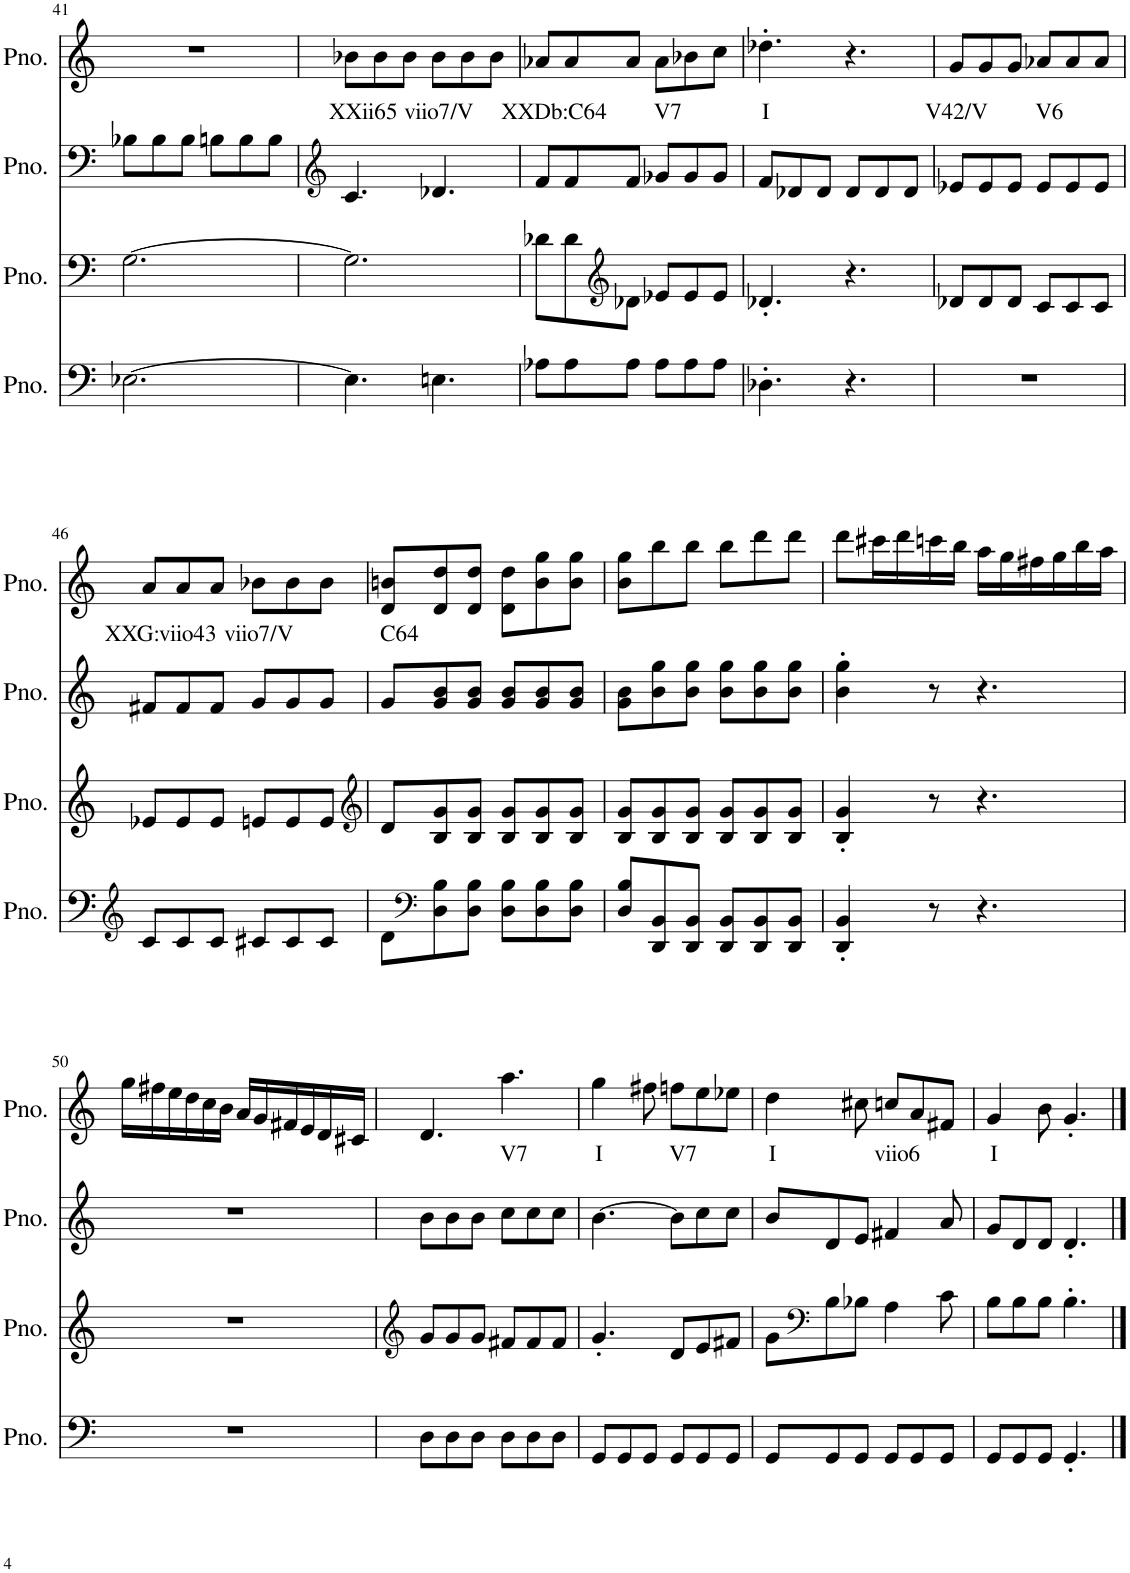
**kern	**kern	**kern	**kern	**text
*part4	*part3	*part2	*part1	*part1
*staff4	*staff3	*staff2	*staff1	*staff1
*I"Piano	*I"Piano	*I"Piano	*I"Piano, MIDI File Track 4 Ch4	*
*I'Pno.	*I'Pno.	*I'Pno.	*I'Pno.	*
!!LO:PB:g=z
*clefF4	*clefF4	*clefF4	*clefG2	*
*k[]	*k[]	*k[]	*k[]	*
*M6/8	*M6/8	*M6/8	*M6/8	*
=41	=41	=41	=41	=41
[2.E-X\	[2.G\	8B-X\L	2.r	.
.	.	8B-\	.	.
.	.	8B-\J	.	.
.	.	8Bn\L	.	.
.	.	8B\	.	.
.	.	8B\J	.	.
=42	=42	=42	=42	=42
*	*	*clefG2	*	*
!	!	!	!	!LO:LY:b
4.E-\]	2.G\]	4.c/	8b-X\L	XXii65
.	.	.	8b-\	.
.	.	.	8b-\J	.
!	!	!	!	!LO:LY:b
4.En\	.	4.d-X/	8b-\L	viio7/V
.	.	.	8b-\	.
.	.	.	8b-\J	.
=43	=43	=43	=43	=43
!	!	!	!	!LO:LY:b
8A-X\L	8d-X\L	8f/L	8a-X/L	XXDb:C64
8A-\	8d-\	8f/	8a-/	.
*	*clefG2	*	*	*
8A-\J	8d-X\J	8f/J	8a-/J	.
!	!	!	!	!LO:LY:b
8A-\L	8e-X/L	8g-X/L	8a-\L	V7
8A-\	8e-/	8g-/	8b-X\	.
8A-\J	8e-/J	8g-/J	8cc\J	.
=44	=44	=44	=44	=44
!	!	!	!	!LO:LY:b
4.D-X'\	4.d-X'/	8f/L	4.dd-X'\	I
.	.	8d-X/	.	.
.	.	8d-/J	.	.
4.r	4.r	8d-/L	4.r	.
.	.	8d-/	.	.
.	.	8d-/J	.	.
=45	=45	=45	=45	=45
!	!	!	!	!LO:LY:b
2.r	8d-X/L	8e-X/L	8g/L	V42/V
.	8d-/	8e-/	8g/	.
.	8d-/J	8e-/J	8g/J	.
!	!	!	!	!LO:LY:b
.	8c/L	8e-/L	8a-X/L	V6
.	8c/	8e-/	8a-/	.
.	8c/J	8e-/J	8a-/J	.
!!LO:LB:g=z
=46	=46	=46	=46	=46
*clefG2	*	*	*	*
!	!	!	!	!LO:LY:b
8c/L	8e-X/L	8f#X/L	8a/L	XXG:viio43
8c/	8e-/	8f#/	8a/	.
8c/J	8e-/J	8f#/J	8a/J	.
!	!	!	!	!LO:LY:b
8c#X/L	8en/L	8g/L	8b-X\L	viio7/V
8c#/	8e/	8g/	8b-\	.
8c#/J	8e/J	8g/J	8b-\J	.
=47	=47	=47	=47	=47
*	*clefG2	*	*	*
!	!	!	!	!LO:LY:b
8d\L	8d/L	8g/L	8d/ 8bn/L	C64
*clefF4	*	*	*	*
8D\ 8B\	8B/ 8g/	8g/ 8b/	8d/ 8dd/	.
8D\ 8B\J	8B/ 8g/J	8g/ 8b/J	8d/ 8dd/J	.
8D\ 8B\L	8B/ 8g/L	8g/ 8b/L	8d\ 8dd\L	.
8D\ 8B\	8B/ 8g/	8g/ 8b/	8b\ 8gg\	.
8D\ 8B\J	8B/ 8g/J	8g/ 8b/J	8b\ 8gg\J	.
=48	=48	=48	=48	=48
8D/ 8B/L	8B/ 8g/L	8g\ 8b\L	8b\ 8gg\L	.
8DD/ 8BB/	8B/ 8g/	8b\ 8gg\	8bb\	.
8DD/ 8BB/J	8B/ 8g/J	8b\ 8gg\J	8bb\J	.
8DD/ 8BB/L	8B/ 8g/L	8b\ 8gg\L	8bb\L	.
8DD/ 8BB/	8B/ 8g/	8b\ 8gg\	8ddd\	.
8DD/ 8BB/J	8B/ 8g/J	8b\ 8gg\J	8ddd\J	.
=49	=49	=49	=49	=49
4DD/' 4BB/'	4B/' 4g/'	4b\' 4gg\'	8ddd\L	.
.	.	.	16ccc#X\L	.
.	.	.	16ddd\	.
8r	8r	8r	16cccn\	.
.	.	.	16bb\JJ	.
4.r	4.r	4.r	16aa\LL	.
.	.	.	16gg\	.
.	.	.	16ff#X\	.
.	.	.	16gg\	.
.	.	.	16bb\	.
.	.	.	16aa\JJ	.
!!LO:LB:g=z
=50	=50	=50	=50	=50
2.r	2.r	2.r	16gg\LL	.
.	.	.	16ff#X\	.
.	.	.	16ee\	.
.	.	.	16dd\	.
.	.	.	16cc\	.
.	.	.	16b\JJ	.
.	.	.	16a/LL	.
.	.	.	16g/	.
.	.	.	16f#X/	.
.	.	.	16e/	.
.	.	.	16d/	.
.	.	.	16c#X/JJ	.
=51	=51	=51	=51	=51
*	*clefG2	*	*	*
8D\L	8g/L	8b\L	4.d/	.
8D\	8g/	8b\	.	.
8D\J	8g/J	8b\J	.	.
!	!	!	!	!LO:LY:b
8D\L	8f#X/L	8cc\L	4.aa\	V7
8D\	8f#/	8cc\	.	.
8D\J	8f#/J	8cc\J	.	.
=52	=52	=52	=52	=52
!	!	!	!	!LO:LY:b
8GG/L	4.g'/	[4.b\	4gg\	I
8GG/	.	.	.	.
8GG/J	.	.	8ff#X\	.
!	!	!	!	!LO:LY:b
8GG/L	8d/L	8b\L]	8ffn\L	V7
8GG/	8e/	8cc\	8ee\	.
8GG/J	8f#X/J	8cc\J	8ee-X\J	.
=53	=53	=53	=53	=53
!	!	!	!	!LO:LY:b
8GG/L	8g\L	8b/L	4dd\	I
*	*clefF4	*	*	*
8GG/	8B\	8d/	.	.
8GG/J	8B-X\J	8e/J	8cc#X\	.
!	!	!	!	!LO:LY:b
8GG/L	4A\	4f#X/	8ccn/L	viio6
8GG/	.	.	8a/	.
8GG/J	8c\	8a/	8f#X/J	.
=54	=54	=54	=54	=54
!	!	!	!	!LO:LY:b
8GG/L	8B\L	8g/L	4g/	I
8GG/	8B\	8d/	.	.
8GG/J	8B\J	8d/J	8b\	.
4.GG'/	4.B'\	4.d'/	4.g'/	.
==	==	==	==	==
*-	*-	*-	*-	*-
